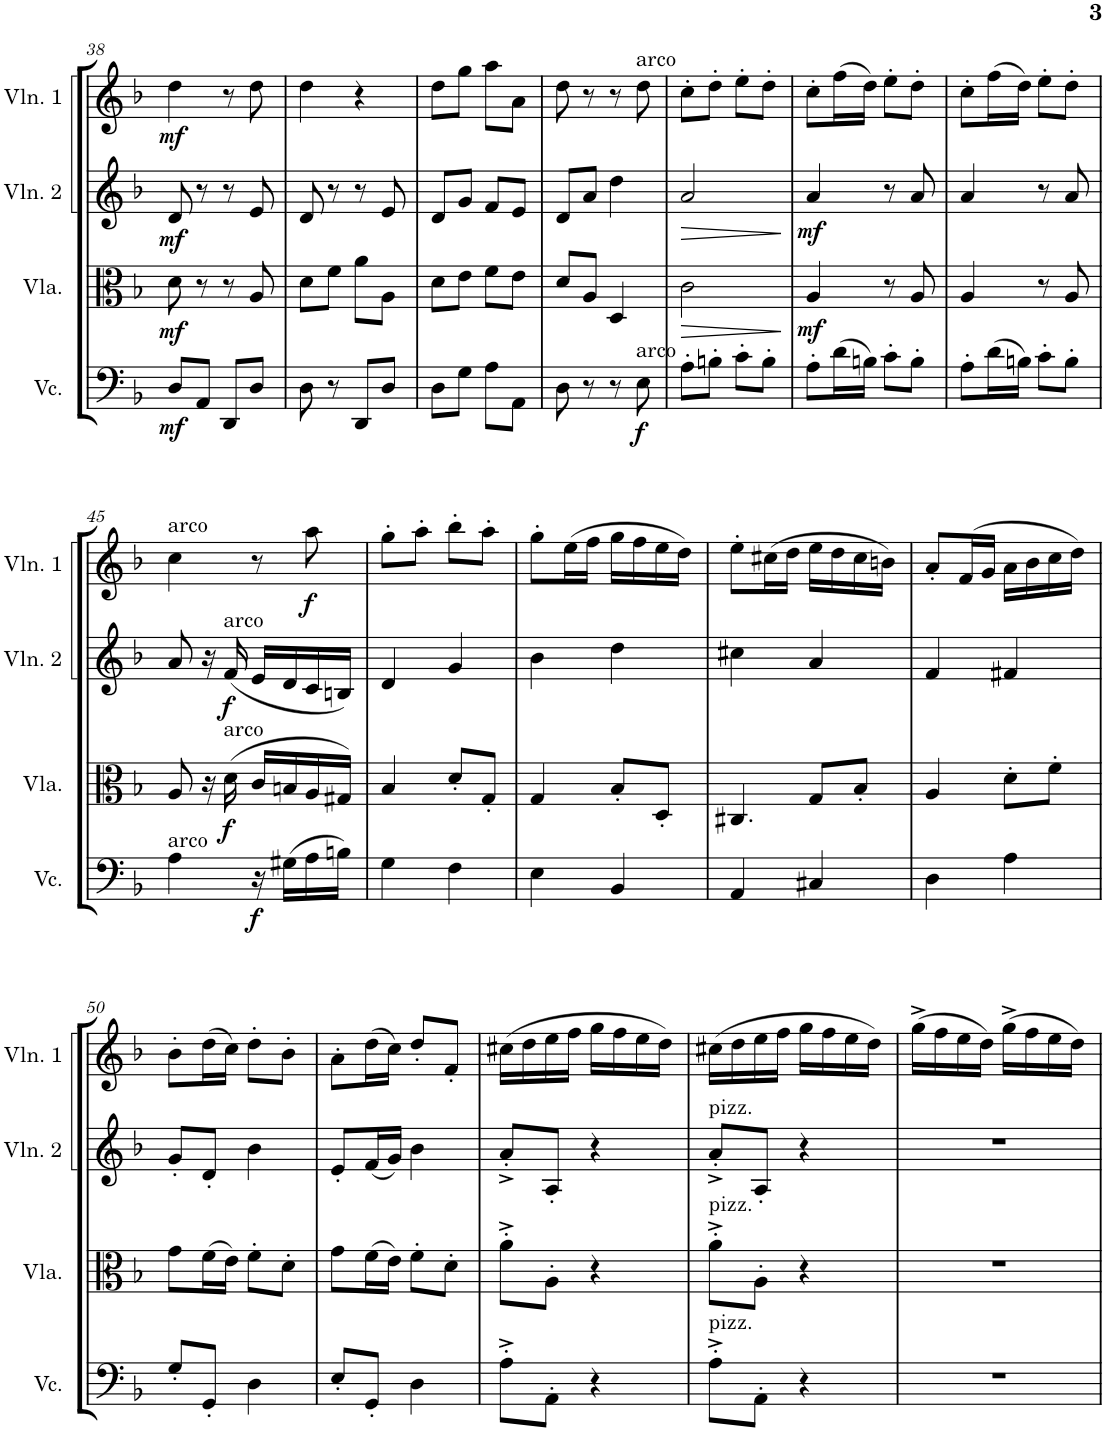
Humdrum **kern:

**kern	**dynam	**kern	**dynam	**kern	**dynam	**kern	**dynam
*part4	*part4	*part3	*part3	*part2	*part2	*part1	*part1
*staff4	*staff4	*staff3	*staff3	*staff2	*staff2	*staff1	*staff1
*I"Violoncello	*	*I"Viola	*	*I"Violin 2	*	*I"Violin 1	*
*I'Vc.	*	*I'Vla.	*	*I'Vln. 2	*	*I'Vln. 1	*
!!LO:PB:g=z
*clefF4	*	*clefC3	*	*clefG2	*	*clefG2	*
*k[b-]	*	*k[b-]	*	*k[b-]	*	*k[b-]	*
*M2/4	*	*M2/4	*	*M2/4	*	*M2/4	*
=38	=38	=38	=38	=38	=38	=38	=38
!	!LO:DY:b	!	!LO:DY:b	!	!LO:DY:b	!	!LO:DY:b
8D/L	mf	8d\	mf	8d/	mf	4dd\	mf
8AA/J	.	8r	.	8r	.	.	.
8DD/L	.	8r	.	8r	.	8r	.
8D/J	.	8A/	.	8e/	.	8dd\	.
=39	=39	=39	=39	=39	=39	=39	=39
8D\	.	8d\L	.	8d/	.	4dd\	.
8r	.	8f\J	.	8r	.	.	.
8DD/L	.	8a\L	.	8r	.	4r	.
8D/J	.	8A\J	.	8e/	.	.	.
=40	=40	=40	=40	=40	=40	=40	=40
8D\L	.	8d\L	.	8d/L	.	8dd\L	.
8G\J	.	8e\J	.	8g/J	.	8gg\J	.
8A\L	.	8f\L	.	8f/L	.	8aa\L	.
8AA\J	.	8e\J	.	8e/J	.	8a\J	.
=41	=41	=41	=41	=41	=41	=41	=41
8D\	.	8d/L	.	8d/L	.	8dd\	.
8r	.	8A/J	.	8a/J	.	8r	.
8r	.	4D/	.	4dd\	.	8r	.
!	!	!	!	!	!	!LO:TX:a:t=arco	!
!LO:TX:a:t=arco	!	!	!	!	!	!	!
!	!LO:DY:b	!	!	!	!	!	!
8E\	f	.	.	.	.	8dd\	.
=42	=42	=42	=42	=42	=42	=42	=42
!	!	!	!LO:HP:b	!	!LO:HP:b	!	!
8A'\L	.	2c\	>	2a/	>	8cc'\L	.
8Bn'\J	.	.	.	.	.	8dd'\J	.
8c'\L	.	.	.	.	.	8ee'\L	.
8B'\J	.	.	.	.	.	8dd'\J	.
.	.	.	]	.	]	.	.
=43	=43	=43	=43	=43	=43	=43	=43
!	!	!	!LO:DY:b	!	!LO:DY:b	!	!
8A'\L	.	4A/	mf	4a/	mf	8cc'\L	.
(16d\L	.	.	.	.	.	(16ff\L	.
16Bn\JJ)	.	.	.	.	.	16dd\JJ)	.
8c'\L	.	8r	.	8r	.	8ee'\L	.
8B'\J	.	8A/	.	8a/	.	8dd'\J	.
=44	=44	=44	=44	=44	=44	=44	=44
8A'\L	.	4A/	.	4a/	.	8cc'\L	.
(16d\L	.	.	.	.	.	(16ff\L	.
16Bn\JJ)	.	.	.	.	.	16dd\JJ)	.
8c'\L	.	8r	.	8r	.	8ee'\L	.
8B'\J	.	8A/	.	8a/	.	8dd'\J	.
!!LO:LB:g=z
=45	=45	=45	=45	=45	=45	=45	=45
!	!	!	!	!	!	!LO:TX:a:t=arco	!
!LO:TX:a:t=arco	!	!	!	!	!	!	!
4A\	.	8A/	.	8a/	.	4cc\	.
.	.	16r	.	16r	.	.	.
!	!	!	!	!LO:TX:a:t=arco	!	!	!
!	!	!LO:TX:a:t=arco	!	!	!	!	!
!	!	!	!LO:DY:b	!	!LO:DY:b	!	!
.	.	(16d\	f	(16f/	f	.	.
!	!LO:DY:b	!	!	!	!	!	!
16r	f	16c/LL	.	16e/LL	.	8r	.
(16G#X\LL	.	16Bn/	.	16d/	.	.	.
!	!	!	!	!	!	!	!LO:DY:b
16A\	.	16A/	.	16c/	.	8aa\	f
16Bn\JJ)	.	16G#X/JJ)	.	16Bn/JJ)	.	.	.
=46	=46	=46	=46	=46	=46	=46	=46
4G\	.	4B-/	.	4d/	.	8gg'\L	.
.	.	.	.	.	.	8aa'\J	.
4F\	.	8d'/L	.	4g/	.	8bb-'\L	.
.	.	8G'/J	.	.	.	8aa'\J	.
=47	=47	=47	=47	=47	=47	=47	=47
4E\	.	4G/	.	4b-\	.	8gg'\L	.
.	.	.	.	.	.	(16ee\L	.
.	.	.	.	.	.	16ff\JJ	.
4BB-/	.	8B-'/L	.	4dd\	.	16gg\LL	.
.	.	.	.	.	.	16ff\	.
.	.	8D'/J	.	.	.	16ee\	.
.	.	.	.	.	.	16dd\JJ)	.
=48	=48	=48	=48	=48	=48	=48	=48
4AA/	.	4C#X/	.	4cc#X\	.	8ee'\L	.
.	.	.	.	.	.	(16cc#X\L	.
.	.	.	.	.	.	16dd\JJ	.
4C#X/	.	8G'/L	.	4a/	.	16ee\LL	.
.	.	.	.	.	.	16dd\	.
.	.	8B-'/J	.	.	.	16cc#\	.
.	.	.	.	.	.	16bn\JJ)	.
=49	=49	=49	=49	=49	=49	=49	=49
4D\	.	4A/	.	4f/	.	8a'/L	.
.	.	.	.	.	.	(16f/L	.
.	.	.	.	.	.	16g/JJ	.
4A\	.	8d'\L	.	4f#X/	.	16a\LL	.
.	.	.	.	.	.	16b-\	.
.	.	8f'\J	.	.	.	16cc\	.
.	.	.	.	.	.	16dd\JJ)	.
!!LO:LB:g=z
=50	=50	=50	=50	=50	=50	=50	=50
8G'/L	.	8g\L	.	8g'/L	.	8b-'\L	.
8GG'/J	.	(16f\L	.	8d'/J	.	(16dd\L	.
.	.	16e\JJ)	.	.	.	16cc\JJ)	.
4D\	.	8f'\L	.	4b-\	.	8dd'\L	.
.	.	8d'\J	.	.	.	8b-'\J	.
=51	=51	=51	=51	=51	=51	=51	=51
8E'/L	.	8g\L	.	8e'/L	.	8a'\L	.
8GG'/J	.	(16f\L	.	(16f/L	.	(16dd\L	.
.	.	16e\JJ)	.	16g/JJ)	.	16cc\JJ)	.
4D\	.	8f'\L	.	4b-\	.	8dd'/L	.
.	.	8d'\J	.	.	.	8f'/J	.
=52	=52	=52	=52	=52	=52	=52	=52
8A'^\L	.	8a'^\L	.	8a'^/L	.	(16cc#X\LL	.
.	.	.	.	.	.	16dd\	.
8AA'\J	.	8A'\J	.	8A'/J	.	16ee\	.
.	.	.	.	.	.	16ff\JJ	.
4r	.	4r	.	4r	.	16gg\LL	.
.	.	.	.	.	.	16ff\	.
.	.	.	.	.	.	16ee\	.
.	.	.	.	.	.	16dd\JJ)	.
=53	=53	=53	=53	=53	=53	=53	=53
!	!	!	!	!LO:TX:a:t=pizz.	!	!	!
!	!	!LO:TX:a:t=pizz.	!	!	!	!	!
!LO:TX:a:t=pizz.	!	!	!	!	!	!	!
8A'^\L	.	8a'^\L	.	8a'^/L	.	(16cc#X\LL	.
.	.	.	.	.	.	16dd\	.
8AA'\J	.	8A'\J	.	8A'/J	.	16ee\	.
.	.	.	.	.	.	16ff\JJ	.
4r	.	4r	.	4r	.	16gg\LL	.
.	.	.	.	.	.	16ff\	.
.	.	.	.	.	.	16ee\	.
.	.	.	.	.	.	16dd\JJ)	.
=54	=54	=54	=54	=54	=54	=54	=54
2r	.	2r	.	2r	.	(16gg^\LL	.
.	.	.	.	.	.	16ff\	.
.	.	.	.	.	.	16ee\	.
.	.	.	.	.	.	16dd\JJ)	.
.	.	.	.	.	.	(16gg^\LL	.
.	.	.	.	.	.	16ff\	.
.	.	.	.	.	.	16ee\	.
.	.	.	.	.	.	16dd\JJ)	.
=	=	=	=	=	=	=	=
*-	*-	*-	*-	*-	*-	*-	*-
